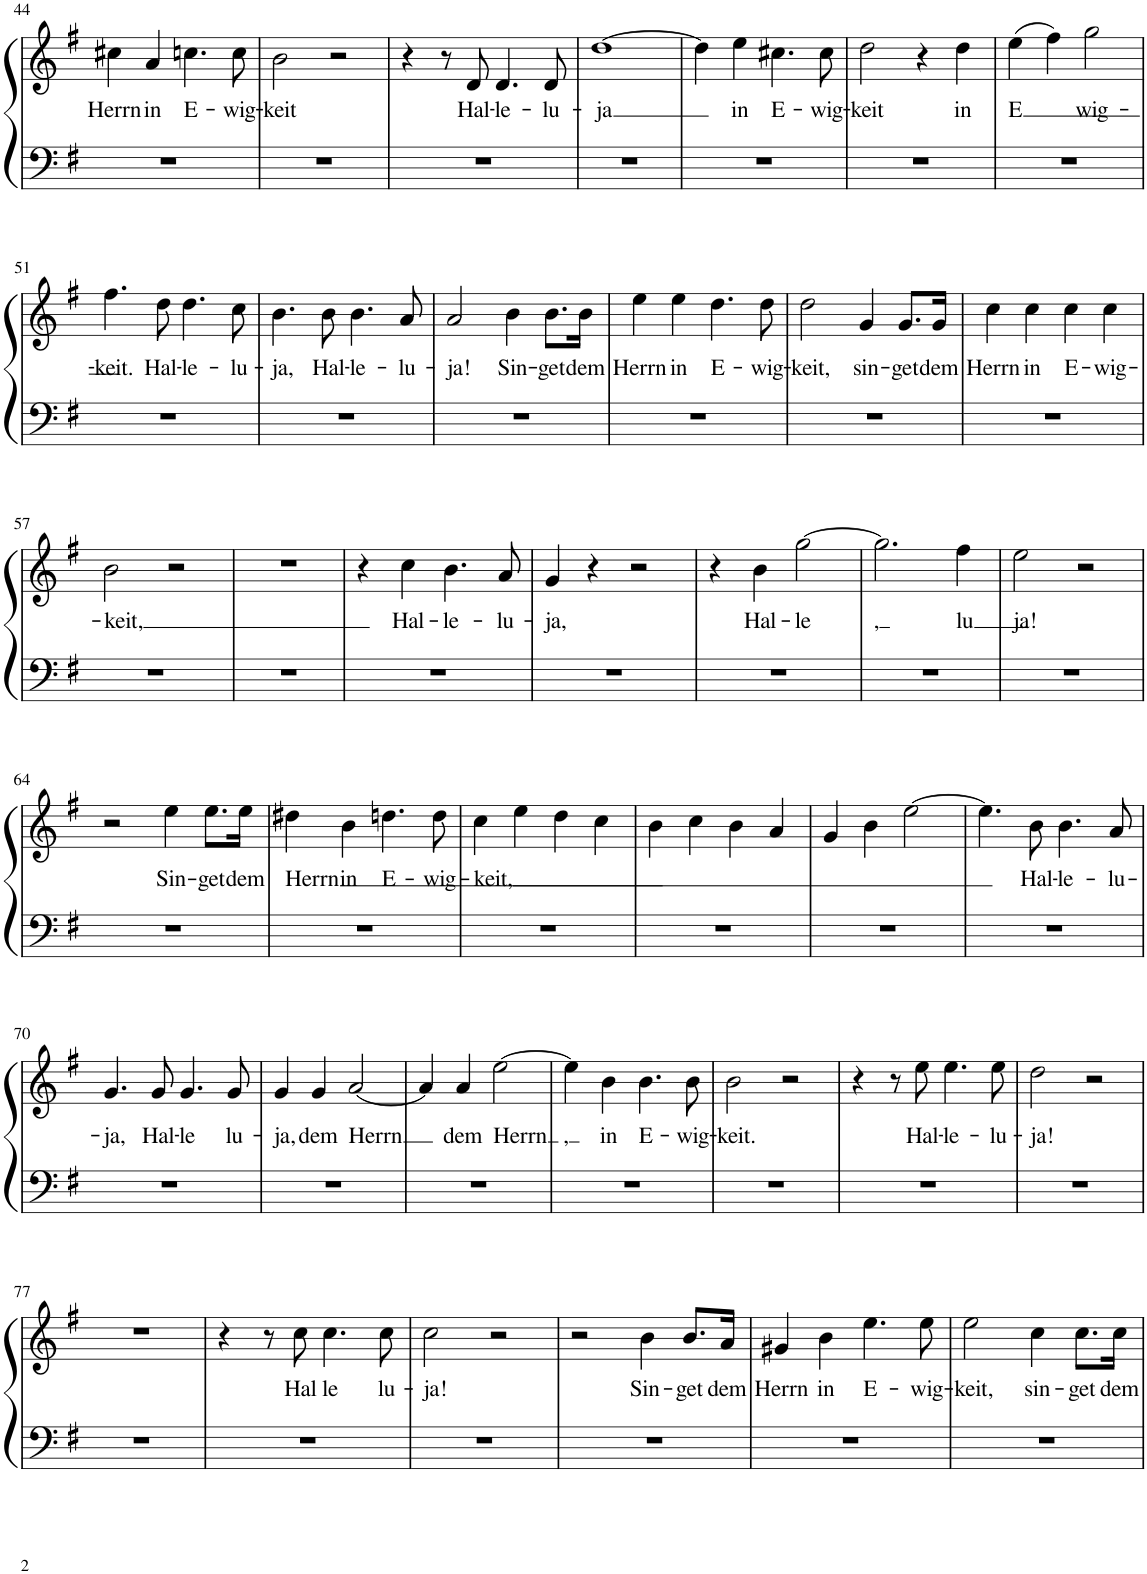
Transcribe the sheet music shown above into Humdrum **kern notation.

**kern	**kern	**text
*part1	*part1	*part1
*staff2	*staff1	*staff1
*I"Piano	*	*
*I'Pno.	*	*
!!LO:PB:g=z
*clefF4	*clefG2	*
*k[f#]	*k[f#]	*
*M2/2	*M2/2	*
*met(c|)	*met(c|)	*
=44	=44	=44
!	!	!LO:LY:b
1r	4cc#X\	Herrn
!	!	!LO:LY:b
.	4a/	in
!	!	!LO:LY:b
.	4.ccn\	E-
!	!	!LO:LY:b
.	8cc\	-wig-
=45	=45	=45
!	!	!LO:LY:b
1r	2b\	-keit
.	2r	.
=46	=46	=46
1r	4r	.
.	8r	.
!	!	!LO:LY:b
.	8d/	Hal-
!	!	!LO:LY:b
.	4.d/	-le-
!	!	!LO:LY:b
.	8d/	-lu-
=47	=47	=47
!	!	!LO:LY:b
1r	[1dd	-ja
=48	=48	=48
1r	4dd\]	.
!	!	!LO:LY:b
.	4ee\	in
!	!	!LO:LY:b
.	4.cc#X\	E-
!	!	!LO:LY:b
.	8cc#\	-wig-
=49	=49	=49
!	!	!LO:LY:b
1r	2dd\	-keit
.	4r	.
!	!	!LO:LY:b
.	4dd\	in
=50	=50	=50
!	!	!LO:LY:b
1r	(4ee\	E
.	4ff#\)	.
!	!	!LO:LY:b
.	2gg\	wig-
!!LO:LB:g=z
=51	=51	=51
!	!	!LO:LY:b
1r	4.ff#\	-keit.
!	!	!LO:LY:b
.	8dd\	Hal-
!	!	!LO:LY:b
.	4.dd\	-le-
!	!	!LO:LY:b
.	8cc\	-lu-
=52	=52	=52
!	!	!LO:LY:b
1r	4.b\	-ja,
!	!	!LO:LY:b
.	8b\	Hal-
!	!	!LO:LY:b
.	4.b\	-le-
!	!	!LO:LY:b
.	8a/	-lu-
=53	=53	=53
!	!	!LO:LY:b
1r	2a/	-ja!
!	!	!LO:LY:b
.	4b\	Sin-
!	!	!LO:LY:b
.	8.b\L	-get
!	!	!LO:LY:b
.	16b\Jk	dem
=54	=54	=54
!	!	!LO:LY:b
1r	4ee\	Herrn
!	!	!LO:LY:b
.	4ee\	in
!	!	!LO:LY:b
.	4.dd\	E-
!	!	!LO:LY:b
.	8dd\	-wig-
=55	=55	=55
!	!	!LO:LY:b
1r	2dd\	-keit,
!	!	!LO:LY:b
.	4g/	sin-
!	!	!LO:LY:b
.	8.g/L	-get
!	!	!LO:LY:b
.	16g/Jk	dem
=56	=56	=56
!	!	!LO:LY:b
1r	4cc\	Herrn
!	!	!LO:LY:b
.	4cc\	in
!	!	!LO:LY:b
.	4cc\	E-
!	!	!LO:LY:b
.	4cc\	-wig-
!!LO:LB:g=z
=57	=57	=57
!	!	!LO:LY:b
1r	2b\	-keit,
.	2r	.
=58	=58	=58
1r	1r	.
=59	=59	=59
1r	4r	.
!	!	!LO:LY:b
.	4cc\	Hal-
!	!	!LO:LY:b
.	4.b\	-le-
!	!	!LO:LY:b
.	8a/	-lu-
=60	=60	=60
!	!	!LO:LY:b
1r	4g/	-ja,
.	4r	.
.	2r	.
=61	=61	=61
1r	4r	.
!	!	!LO:LY:b
.	4b\	Hal-
!	!	!LO:LY:b
.	[2gg\	-le
=62	=62	=62
!	!	!LO:LY:b
1r	2.gg\]	,
!	!	!LO:LY:b
.	4ff#\	lu
=63	=63	=63
!	!	!LO:LY:b
1r	2ee\	ja!
.	2r	.
!!LO:LB:g=z
=64	=64	=64
1r	2r	.
!	!	!LO:LY:b
.	4ee\	Sin-
!	!	!LO:LY:b
.	8.ee\L	-get
!	!	!LO:LY:b
.	16ee\Jk	dem
=65	=65	=65
!	!	!LO:LY:b
1r	4dd#X\	Herrn
!	!	!LO:LY:b
.	4b\	in
!	!	!LO:LY:b
.	4.ddn\	E-
!	!	!LO:LY:b
.	8dd\	-wig-
=66	=66	=66
!	!	!LO:LY:b
1r	4cc\	-keit,
.	4ee\	.
.	4dd\	.
.	4cc\	.
=67	=67	=67
1r	4b\	.
.	4cc\	.
.	4b\	.
.	4a/	.
=68	=68	=68
1r	4g/	.
.	4b\	.
.	[2ee\	.
=69	=69	=69
1r	4.ee\]	.
!	!	!LO:LY:b
.	8b\	Hal-
!	!	!LO:LY:b
.	4.b\	-le-
!	!	!LO:LY:b
.	8a/	-lu-
!!LO:LB:g=z
=70	=70	=70
!	!	!LO:LY:b
1r	4.g/	-ja,
!	!	!LO:LY:b
.	8g/	Hal-
!	!	!LO:LY:b
.	4.g/	-le
!	!	!LO:LY:b
.	8g/	lu-
=71	=71	=71
!	!	!LO:LY:b
1r	4g/	-ja,
!	!	!LO:LY:b
.	4g/	dem
!	!	!LO:LY:b
.	[2a/	-Herrn
=72	=72	=72
1r	4a/]	.
!	!	!LO:LY:b
.	4a/	dem
!	!	!LO:LY:b
.	[2ee\	Herrn
=73	=73	=73
!	!	!LO:LY:b
1r	4ee\]	,
!	!	!LO:LY:b
.	4b\	in
!	!	!LO:LY:b
.	4.b\	E-
!	!	!LO:LY:b
.	8b\	-wig-
=74	=74	=74
!	!	!LO:LY:b
1r	2b\	-keit.
.	2r	.
=75	=75	=75
1r	4r	.
.	8r	.
!	!	!LO:LY:b
.	8ee\	Hal-
!	!	!LO:LY:b
.	4.ee\	-le-
!	!	!LO:LY:b
.	8ee\	-lu-
=76	=76	=76
!	!	!LO:LY:b
1r	2dd\	-ja!
.	2r	.
!!LO:LB:g=z
=77	=77	=77
1r	1r	.
=78	=78	=78
1r	4r	.
.	8r	.
!	!	!LO:LY:b
.	8cc\	Hal
!	!	!LO:LY:b
.	4.cc\	le
!	!	!LO:LY:b
.	8cc\	lu-
=79	=79	=79
!	!	!LO:LY:b
1r	2cc\	-ja!
.	2r	.
=80	=80	=80
1r	2r	.
!	!	!LO:LY:b
.	4b\	Sin-
!	!	!LO:LY:b
.	8.b/L	-get
!	!	!LO:LY:b
.	16a/Jk	dem
=81	=81	=81
!	!	!LO:LY:b
1r	4g#X/	Herrn
!	!	!LO:LY:b
.	4b\	in
!	!	!LO:LY:b
.	4.ee\	E-
!	!	!LO:LY:b
.	8ee\	-wig-
=82	=82	=82
!	!	!LO:LY:b
1r	2ee\	-keit,
!	!	!LO:LY:b
.	4cc\	sin-
!	!	!LO:LY:b
.	8.cc\L	-get
!	!	!LO:LY:b
.	16cc\Jk	dem
=	=	=
*-	*-	*-
